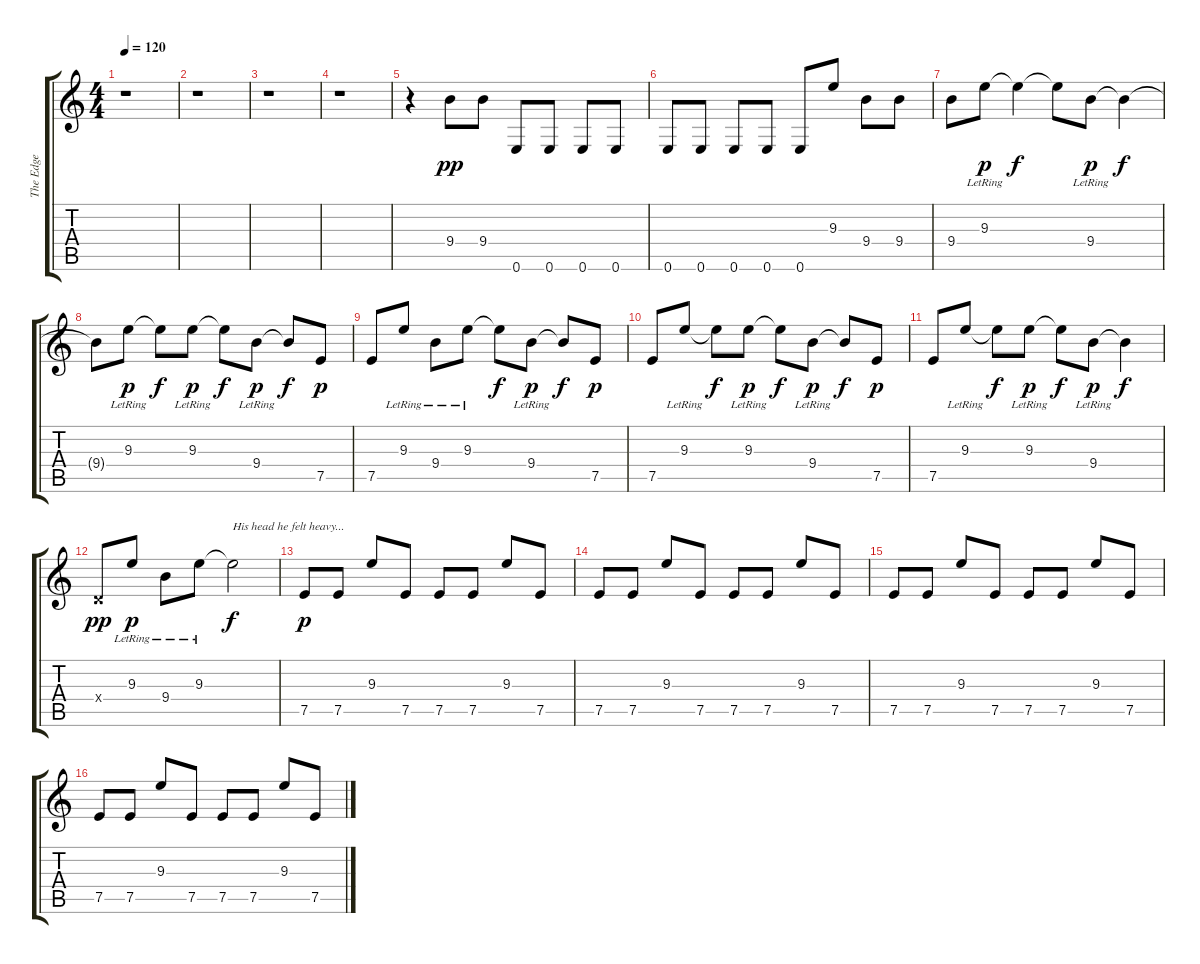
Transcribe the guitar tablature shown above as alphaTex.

\track ("The Edge" "The Edge") {instrument electricguitarclean}
\staff {score tabs}
\tuning (E4 B3 G3 D3 A2 E2) {hide}
\ts (4 4)
\tempo 120
\clef g2
\ks c
r.1{dy f} |
r.1 |
r.1 |
r.1 |
r.4 9.4.8{dy pp} 9.4.8 0.6.8 0.6.8 0.6.8 0.6.8 |
0.6.8 0.6.8 0.6.8 0.6.8 0.6.8 9.3.8 9.4.8 9.4.8 |
9.4.8 9.3{lr}.8{dy p} 9.3{t}.4{dy f} 9.3{t}.8 9.4{lr}.8{dy p} 9.4{t}.4{dy f} |
9.4{t}.8 9.3{lr}.8{dy p} 9.3{t}.8{dy f} 9.3{lr}.8{dy p} 9.3{t}.8{dy f} 9.4{lr}.8{dy p} 9.4{t}.8{dy f} 7.5.8{dy p} |
7.5.8 9.3{lr}.8 9.4{lr}.8 9.3{lr}.8 9.3{t}.8{dy f} 9.4{lr}.8{dy p} 9.4{t}.8{dy f} 7.5.8{dy p} |
7.5.8 9.3{lr}.8 9.3{t}.8{dy f} 9.3{lr}.8{dy p} 9.3{t}.8{dy f} 9.4{lr}.8{dy p} 9.4{t}.8{dy f} 7.5.8{dy p} |
7.5.8 9.3{lr}.8 9.3{t}.8{dy f} 9.3{lr}.8{dy p} 9.3{t}.8{dy f} 9.4{lr}.8{dy p} 9.4{t}.4{dy f} |
0.4{x}.8{dy pp} 9.3{lr}.8{dy p} 9.4{lr}.8 9.3{lr}.8 9.3{t}.2{txt "His head he felt heavy..." dy f} |
7.5.8{dy p} 7.5.8 9.3.8 7.5.8 7.5.8 7.5.8 9.3.8 7.5.8 |
7.5.8 7.5.8 9.3.8 7.5.8 7.5.8 7.5.8 9.3.8 7.5.8 |
7.5.8 7.5.8 9.3.8 7.5.8 7.5.8 7.5.8 9.3.8 7.5.8 |
7.5.8 7.5.8 9.3.8 7.5.8 7.5.8 7.5.8 9.3.8 7.5.8
